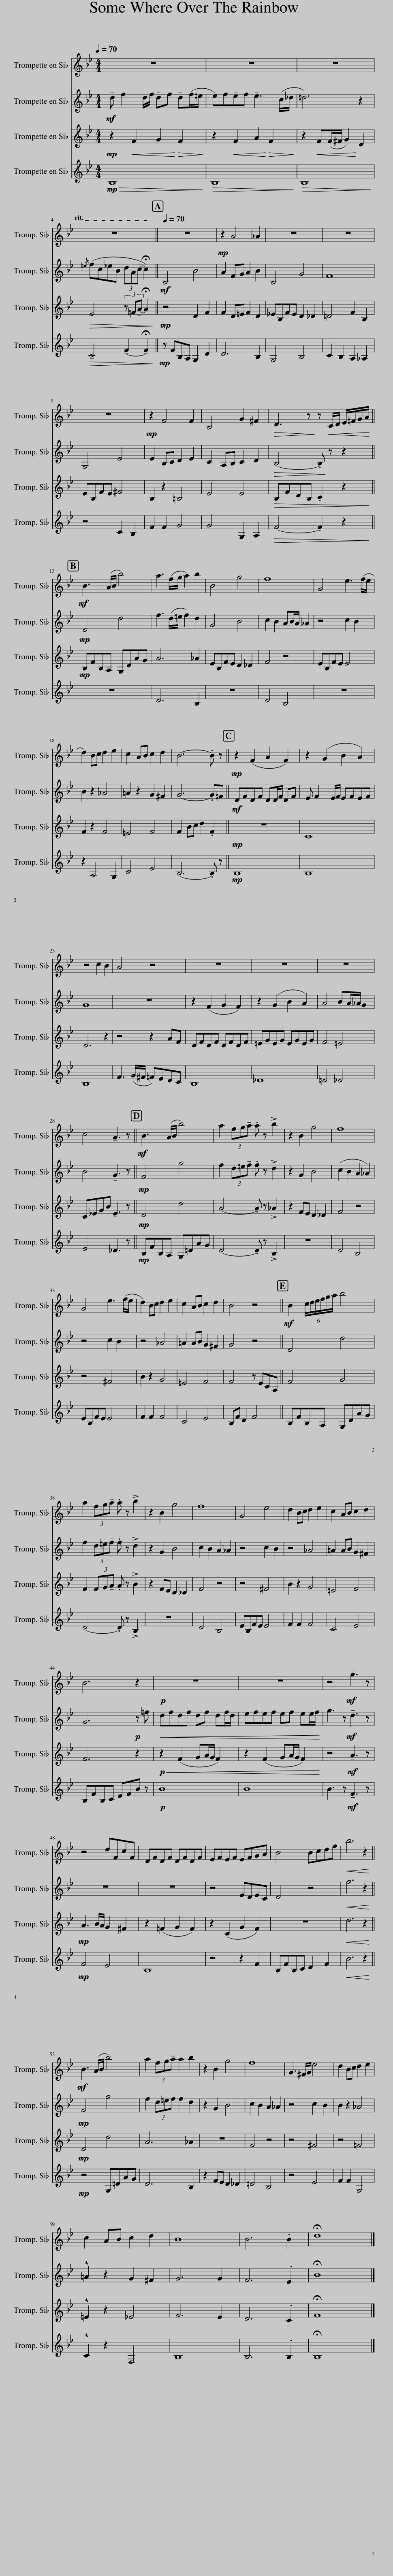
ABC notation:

X:1
%%score 1 2 3 4
L:1/8
Q:1/4=70
M:4/4
I:linebreak $
K:none
V:1 treble transpose=-2
V:2 treble transpose=-2
V:3 treble transpose=-2
V:4 treble transpose=-2
V:1
[K:Bb] z8 | z8 | z8 |$ z8 ||[Q:1/4=70] z8 | %5
!mp! z2 A4 _A2 | z8 | z8 |$ z8 |!mp! z2 F4 F2 | %10
 B,4 G2 ^F2 |!>(! D3 z!>)! z!<(! C/D/ E/=F/G/A/!<)! ||$!mf! B3 (A/B/ b4) | a3 (f/g/ a2) b2 | B4 g4 | %15
 f8 | G4 e3 (f/e/ |$ d2) Bc d2 e2 | c2 AB c2 d2 | B6- .B z || %20
!mp! z2 (F2 A2 F2) | z2 (G2 B2 A2) |$ z4 c2 B2 | A4 z4 | z8 | %25
 z8 | z8 |$ c4 !tenuto!A3 z ||!mf! B3 (A/B/ b4) | a2 (3fg!tenuto!a .a z !>!b2 | %30
 z2 B2 g4 | f8 |$ G4 e3 (f/e/ | d2) Bc d2 e2 | c2 AB c2 d2 | %35
 B4 z4 ||!mf! B2 (6:4:6c/d/e/f/g/a/ b4 |$ a2 (3fg!tenuto!a .a z !>!b2 | z2 B2 g4 | f8 | %40
 G4 e4 | d2 Bc d2 e2 | c2 AB c2 d2 |$ B6 z2 |!p! z8 | %45
 z8 | z4!mf! !tenuto!g3 z |$ z4 dFcF | DFDF DFDF | EFEF EFGA | %50
 B4 Bcdf |!<(! b6 z2!<)! ||$!mf! B3 (A/B/ b4) | a2 (3fg!tenuto!a a2 b2 | z2 B2 g4 | %55
 f8 | G3 ^F/G/ e4 | d2 Bc d2 e2 |$ c2 AB c2 d2 | B8 | %60
 B6 .B2 | !fermata!d8 |] %62
V:2
[K:Bb]!mf! !tenuto!d f2 d/f/ !tenuto!df !tenuto!d(f/=e/ | e)f!tenuto!ef !tenuto!e3 (c/_d/ | =d6) z2 |${/=e} (fc_eB (3dA!tenuto!c- !fermata!c2) ||!mf! B,4 B4 | %5
 A2 FG A2 B2 | B,4 G4 | F8 |$ G,4 E4 | E2 B,C D2 E2 | %10
 C2 A,B, C2 D2 |!>(! B,4- .B,!>)! z z2 ||$!mp! D4 d4 | f3 (d/=e/ f2) d2 | G4 B4 | %15
 c2 B2 AB/A/ _A2 | z4 c2 B2 |$ B2 z2 _A4 | =A2 z2 G2 ^F2 | G6- .G=F || %20
!mf! DFDF DD/F/ DF | E F2 E/F/ EFEF |$ G8 | z8 | z2 (F2 G2 F2) | %25
 z2 (G2 B2 A2) | A4 BA/_A/ G2 |$ B4 !tenuto!G3 z ||!mp! F4 g4 | f2 (3d=e!tenuto!f .f z !>!d2 | %30
 z2 G2 B4 | (c2 B2 A2 _A2) |$ z4 c2 B2 | z4 _A4 | =A2 AB G2 ^F2 | %35
 G4 z4 || D4 d4 |$ f2 (3d=e!tenuto!f .f z !>!d2 | z2 G2 B4 | c2 B2 A2 _A2 | %40
 z4 c2 B2 | z4 _A4 | =A2 AB G2 ^F2 |$ G6!p! z =f |!<(! dfdf df df/d/ | %45
 efef ef ee/f/!<)! | g3 z!mf! !tenuto!d3 z |$ z8 | z8 | z4 EDEC | %50
 D4 z4 |!<(! f6 z2!<)! ||$!mp! F4 g4 | f2 (3d=ef f2 d2 | z2 G2 B4 | %55
 c2 B2 A2 _A2 | z4 c2 B2 | B2 z2 _A4 |$ !^!=A2 z2 G2 ^F2 | G6 G2 | %60
 F6 .E2 | !fermata!B8 |] %62
V:3
[K:Bb]!mp! z2!<(! F2 G2!<)!!>(! F2!>)! | z2!<(! F2 A2!<)!!>(! F2!>)! | z2!<(! F(F/^F/ G2)!<)! D2 |$!>(! E4 (3z =F!tenuto!A- !fermata!A2!>)! ||!mp! z4 D2 F2 | %5
 F2 D=E F2 D2 | _EB,FE D2 _D2 | =D4 F2 B,2 |$ EB,FE ^F4 | B,2 z2 =B,4 | %10
 E4 E4 |!>(! B,FDB, .C2 z2!>)! ||$!mp! B,FB,A, G,DAG | A6 _A2 | EB,FE D2 _D2 | %15
 F4 z4 | EB,FE E4 |$ F2 z2 F4 | =E4 F4 | F2 Bc d2 .F2 || %20
!mp! z8 | C8 |$ D6 z2 | z4 z2 AF | DFDF DFDF | %25
 =EGEG EGEG | F4 =E4 |$ C_EGB !tenuto!E3 z ||!mp! D4 d4 | A4- .A z !>!_A2 | %30
 z2 FE D2 _D2 | F4 z4 |$ z4 ^F4 | B2 z2 G4 | =E4 F4 | %35
 F4 z ECA, || F4 G4 |$ F2 (3FG!tenuto!A .A z !>!B2 | z2 FE D2 _D2 | F4 z4 | %40
 z4 ^F4 | B2 z2 G4 | =E4 F4 |$ F6 z2 |!p!!<(! z2 (F2 GA/G/ F2) | %45
 z2 (F2 GA/G/ F2)!<)! | z4!mf! !tenuto!A3 z |$!mp! A3 B/A/ G2 ^F2 | z2 (=F2 G2 F2) | z2 (C2 G2 F2) | %50
 z8 |!<(! d6 z2!<)! ||$!mp! D4 d4 | A6 _A2 | z8 | %55
 F4 z4 | z4 ^F4 | z4 =F4 |$ !^!=E2 z2 _E4 | F6 E2 | %60
 D6 .C2 | !fermata!F8 |] %62
V:4
[K:Bb]!mp!!>(! B,8!>)! |!>(! B,8!>)! |!>(! B,8!>)! |$!>(! !tenuto!C4 !tenuto!F2- !tenuto!!fermata!F2!>)! ||!mp! z FB,A, G,2 D2 | %5
 D6 B,2 | G,4 B,4 | C2 B,2 A,2 _A,2 |$ z4 C2 B,2 | F2 F2 G4 | %10
 G4 G,2 A,2 |!>(! F4- .F2 z2!>)! ||$ z8 | D6 B,2 | z8 | %15
 D4 B,4 | z8 |$ z2 A,4 G,2 | C4 E4 | B,6- .B, z || %20
!mp! B,8 | B,8 |$ B,8 | F3 (G/^F/ =F)EDC | B,8 | %25
 _D8 | =D4 _D4 |$ E4 _D3 z ||!mp! B,FB,A, G,=DAG | D4- .D z !>!B,2 | %30
 z8 | D4 B,4 |$ EB,FE E4 | F2 F2 F4 | C4 E4 | %35
 B,F D2 F4 || B,FB,A, G,DAG |$ D4- .D z !>!B,2 | z8 | D4 B,4 | %40
 EB,FE E4 | F2 F2 F4 | C4 E4 |$ B,FB,C EFB z |!p! B8 | %45
 B8 | B3 z!mf! !tenuto!F3 z |$!mp! F4 E4 | B,8 | z4 z2 F2 | %50
 B,FB,C D2 F2 |!<(! B6 z2!<)! ||$!mp! z4 G,=DAG | D6 B,2 | z2 FE D2 _D2 | %55
 =D4 B,4 | z4 E4 | F2 F2 G,4 |$ !^!C2 z2 F,4 | B,8 | %60
 B,6 .B,2 | !fermata!B,8 |] %62
